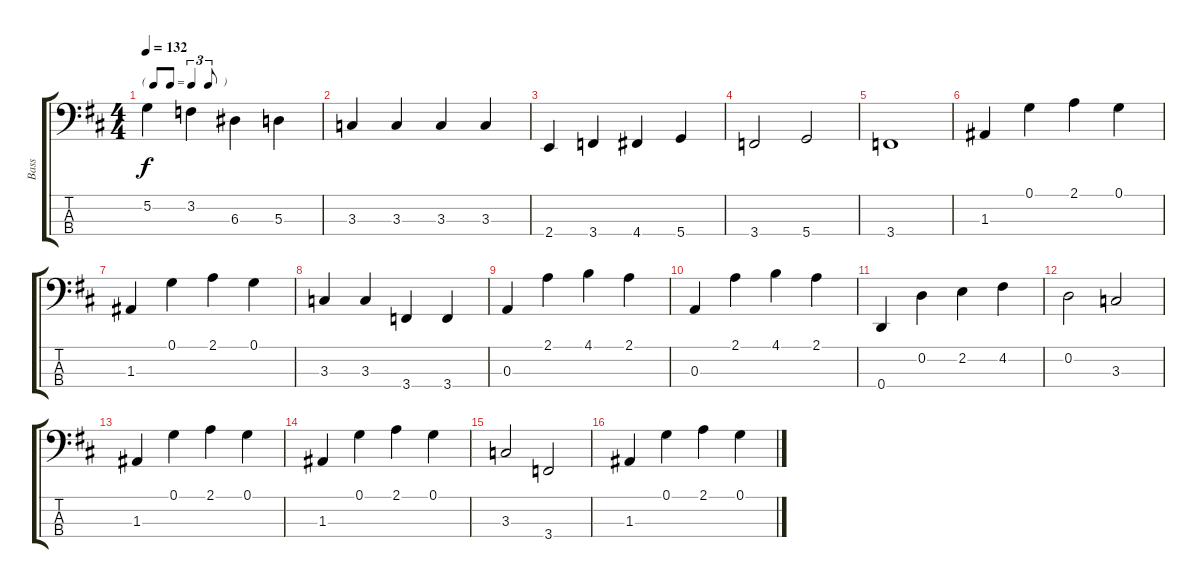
\track ("Bass" "Bass") {instrument electricbassfinger}
\staff {score tabs}
\tuning (G2 D2 A1 D1) {hide}
\ts (4 4)
\tf triplet8th
\tempo 132
\clef f4
\ks d
5.2.4{dy f} 3.2.4 6.3.4 5.3.4 |
3.3.4 3.3.4 3.3.4 3.3.4 |
2.4.4 3.4.4 4.4.4 5.4.4 |
3.4.2 5.4.2 |
3.4.1 |
1.3.4 0.1.4 2.1.4 0.1.4 |
1.3.4 0.1.4 2.1.4 0.1.4 |
3.3.4 3.3.4 3.4.4 3.4.4 |
0.3.4 2.1.4 4.1.4 2.1.4 |
0.3.4 2.1.4 4.1.4 2.1.4 |
0.4.4 0.2.4 2.2.4 4.2.4 |
0.2.2 3.3.2 |
1.3.4 0.1.4 2.1.4 0.1.4 |
1.3.4 0.1.4 2.1.4 0.1.4 |
3.3.2 3.4.2 |
1.3.4 0.1.4 2.1.4 0.1.4
